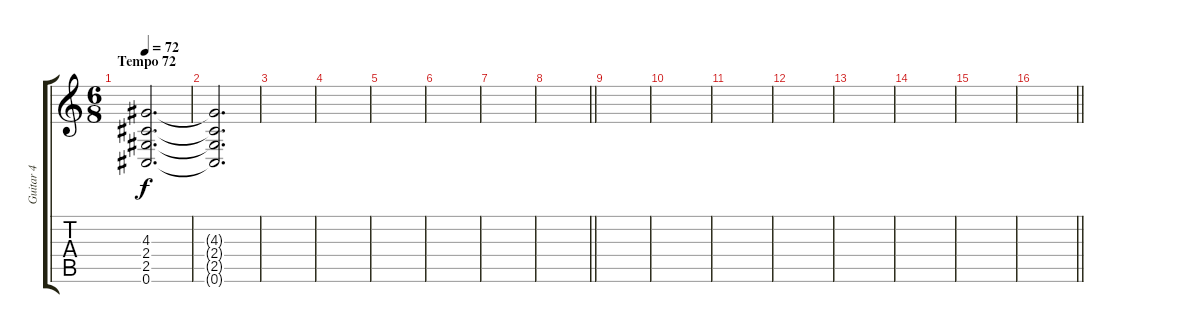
\track ("Guitar 4" "Guitar 4") {instrument distortionguitar bank 255}
\staff {score tabs}
\tuning (Db4 Ab3 E3 B2 Gb2 Db2) {hide}
\ts (6 8)
\section ("" "Tempo 72")
\tempo 72
\clef g2
\ks c
(4.3 2.4 2.5 0.6).2{d dy f} |
(4.3{t} 2.4{t} 2.5{t} 0.6{t}).2{d} |
|
|
|
|
|
\barLineRight lightlight
|
|
|
|
|
|
|
|
\barLineRight lightlight
